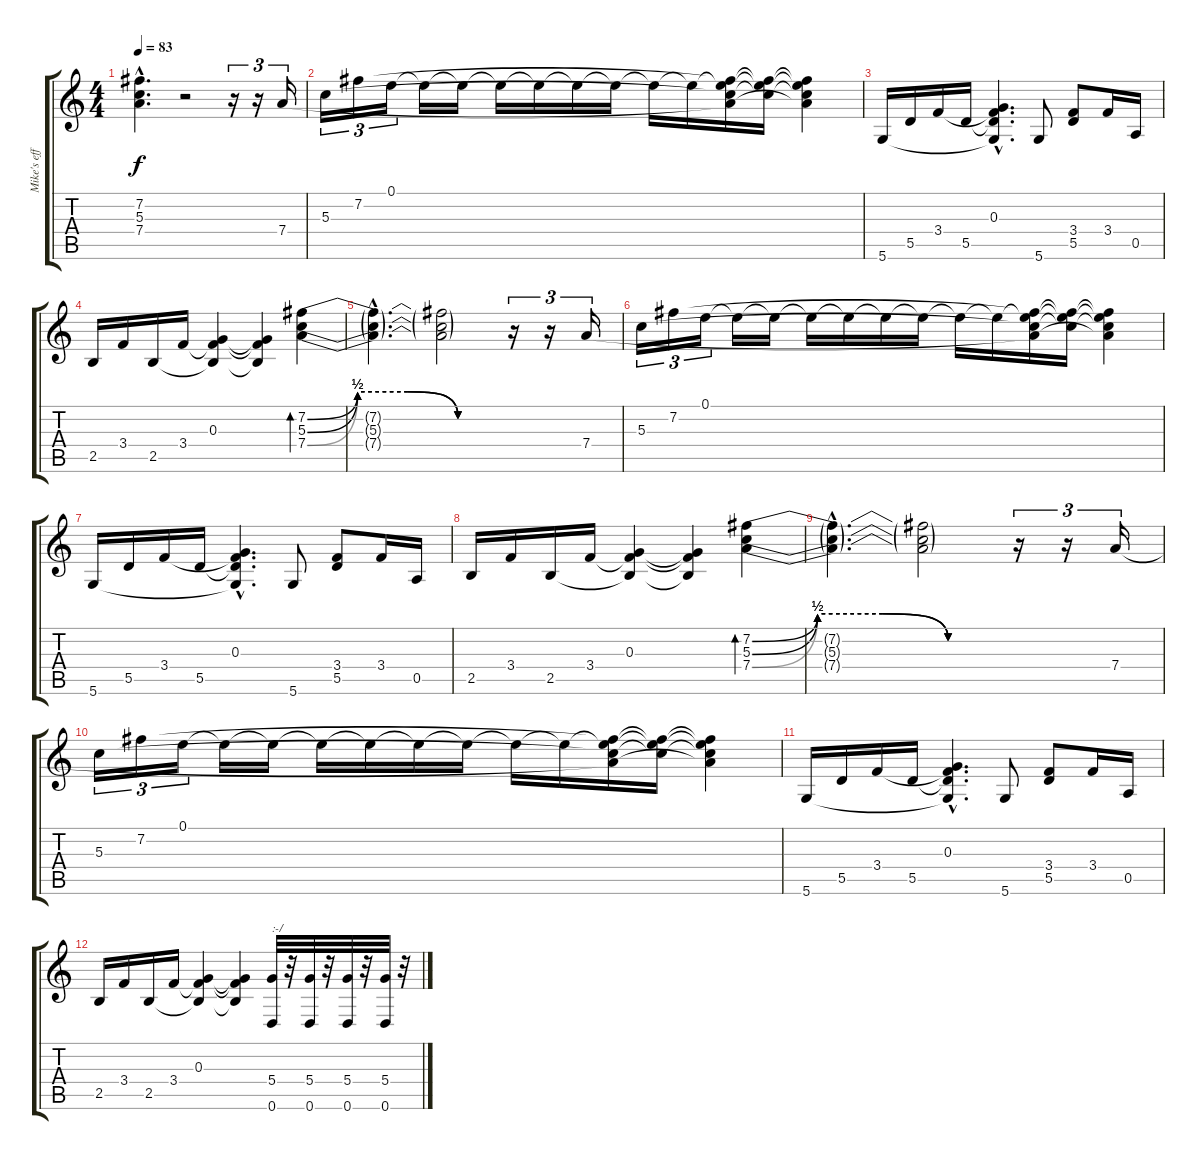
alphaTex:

\track ("Mike's effect. Don't pay attention!o.k.?" "Mike's eff") {instrument acousticguitarsteel}
\staff {score tabs}
\tuning (E4 B3 G3 D3 A2 D2) {hide}
\ts (4 4)
\tempo 83
\clef g2
\ks c
(7.2{hac t} 5.3{hac t} 7.4{hac t}).4{d dy f} r.2 r.16{tu (3 2)} r.16{tu (3 2)} 7.4.16{tu (3 2)} |
5.3.16{tu (3 2)} 7.2.16{tu (3 2)} 0.1.16{tu (3 2)} 0.1{t}.16 0.1{t}.16 0.1{t}.16 0.1{t}.16 0.1{t}.16 0.1{t}.16 0.1{t}.16 0.1{t}.16 (0.1{t} 7.2{t} 5.3{t} 7.4{t}).16 (0.1{t} 7.2{t} 5.3{t}).16 (0.1{t} 7.2{t} 5.3{t} 7.4{t}).4 |
5.6.16 5.5.16 3.4.16 5.5.16 (0.3{hac} 3.4{hac t} 5.5{hac t} 5.6{hac t}).4{d} 5.6.8 (3.4 5.5).8 3.4.16 0.5.16 |
2.5.16 3.4.16 2.5.16 3.4.16 (0.3 3.4{t} 2.5{t}).4 (0.3{t} 3.4{t} 2.5{t}).4 (7.2{be (custom 0 0 15 2 30 2 45 0 60 0)} 5.3{be (custom 0 0 15 2 30 2 45 0 60 0)} 7.4{be (custom 0 0 15 2 30 2 45 0 60 0)}).4{bd 240} |
(7.2{hac t} 5.3{hac t} 7.4{hac t}).4{d} (7.2{t} 5.3{t} 7.4{t}).2 r.16{tu (3 2)} r.16{tu (3 2)} 7.4.16{tu (3 2)} |
5.3.16{tu (3 2)} 7.2.16{tu (3 2)} 0.1.16{tu (3 2)} 0.1{t}.16 0.1{t}.16 0.1{t}.16 0.1{t}.16 0.1{t}.16 0.1{t}.16 0.1{t}.16 0.1{t}.16 (0.1{t} 7.2{t} 5.3{t} 7.4{t}).16 (0.1{t} 7.2{t} 5.3{t}).16 (0.1{t} 7.2{t} 5.3{t} 7.4{t}).4 |
5.6.16 5.5.16 3.4.16 5.5.16 (0.3{hac} 3.4{hac t} 5.5{hac t} 5.6{hac t}).4{d} 5.6.8 (3.4 5.5).8 3.4.16 0.5.16 |
2.5.16 3.4.16 2.5.16 3.4.16 (0.3 3.4{t} 2.5{t}).4 (0.3{t} 3.4{t} 2.5{t}).4 (7.2{be (custom 0 0 15 2 30 2 45 0 60 0)} 5.3{be (custom 0 0 15 2 30 2 45 0 60 0)} 7.4{be (custom 0 0 15 2 30 2 45 0 60 0)}).4{bd 240} |
(7.2{hac t} 5.3{hac t} 7.4{hac t}).4{d} (7.2{t} 5.3{t} 7.4{t}).2 r.16{tu (3 2)} r.16{tu (3 2)} 7.4.16{tu (3 2)} |
5.3.16{tu (3 2)} 7.2.16{tu (3 2)} 0.1.16{tu (3 2)} 0.1{t}.16 0.1{t}.16 0.1{t}.16 0.1{t}.16 0.1{t}.16 0.1{t}.16 0.1{t}.16 0.1{t}.16 (0.1{t} 7.2{t} 5.3{t} 7.4{t}).16 (0.1{t} 7.2{t} 5.3{t}).16 (0.1{t} 7.2{t} 5.3{t} 7.4{t}).4 |
5.6.16 5.5.16 3.4.16 5.5.16 (0.3{hac} 3.4{hac t} 5.5{hac t} 5.6{hac t}).4{d} 5.6.8 (3.4 5.5).8 3.4.16 0.5.16 |
2.5.16 3.4.16 2.5.16 3.4.16 (0.3 3.4{t} 2.5{t}).4 (0.3{t} 3.4{t} 2.5{t}).4 (5.4 0.6).32{txt ":-/" instrument guitarfretnoise} r.32 (5.4 0.6).32 r.32 (5.4 0.6).32 r.32 (5.4 0.6).32 r.32
